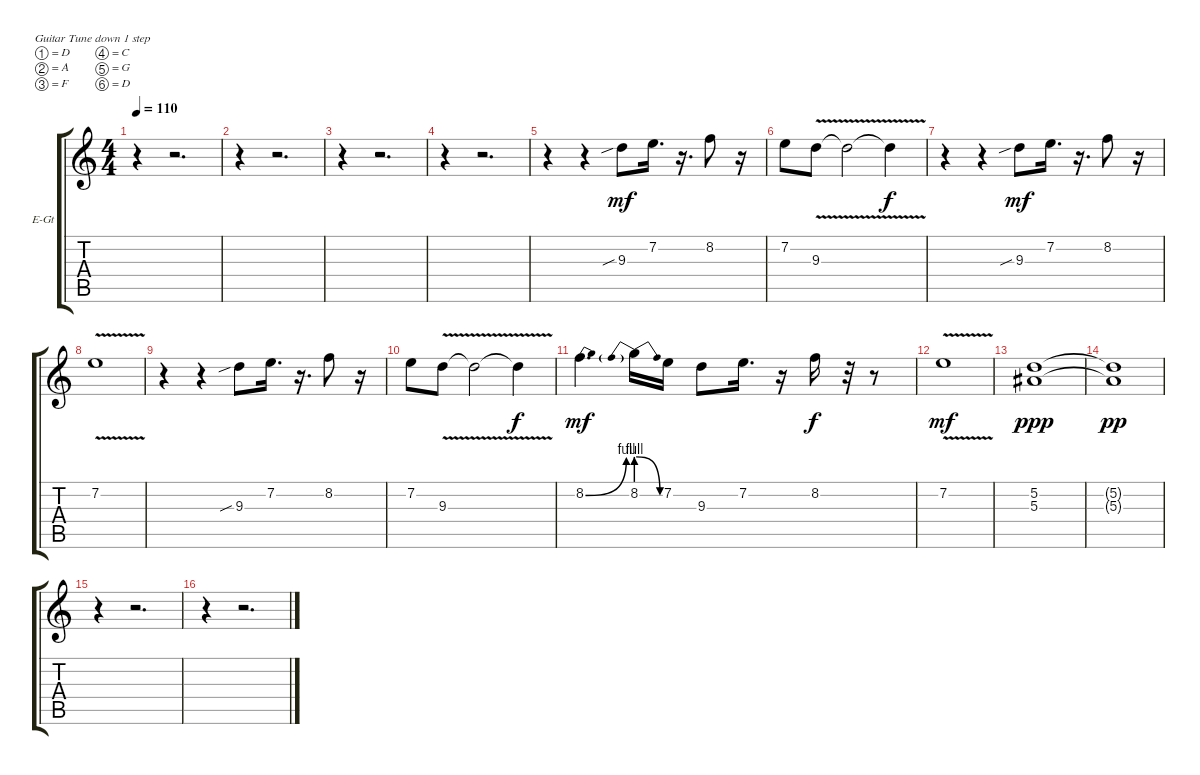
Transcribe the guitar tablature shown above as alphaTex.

\bracketExtendMode groupsimilarinstruments
\firstSystemTrackNameOrientation horizontal
\otherSystemsTrackNameOrientation horizontal
\track ("Guitare" "E-Gt") {instrument distortionguitar}
\staff {score tabs}
\tuning (D4 A3 F3 C3 G2 D2)
\ts (4 4)
\beaming (8 2 2 2 2)
\tempo 110
\clef g2
\ks c
r.4{dy mf instrument distortionguitar} r.2{d} |
r.4 r.2{d} |
r.4 r.2{d} |
r.4 r.2{d} |
r.4 r.4 9.3{sib}.8 7.2.16{d} r.16{d} 8.2.8 r.16 |
7.2.8 9.3{v}.8 9.3{v t}.2 9.3{v t}.4{dy f} |
r.4 r.4 9.3{sib}.8{dy mf} 7.2.16{d} r.16{d} 8.2.8 r.16 |
7.2{v}.1 |
r.4 r.4 9.3{sib}.8 7.2.16{d} r.16{d} 8.2.8 r.16 |
7.2.8 9.3{v}.8 9.3{v t}.2 9.3{v t}.4{dy f} |
8.2{be (bend 0 0 60 4)}.4{d dy mf} 8.2{be (prebendrelease 0 4 60 0)}.16 7.2.16 9.3.8 7.2.16{d} r.16 8.2.16{dy f} r.32 r.8 |
7.2{v}.1{dy mf} |
(5.2 5.3).1{dy ppp} |
(5.2{t} 5.3{t}).1{dy pp} |
r.4 r.2{d} |
r.4 r.2{d}
